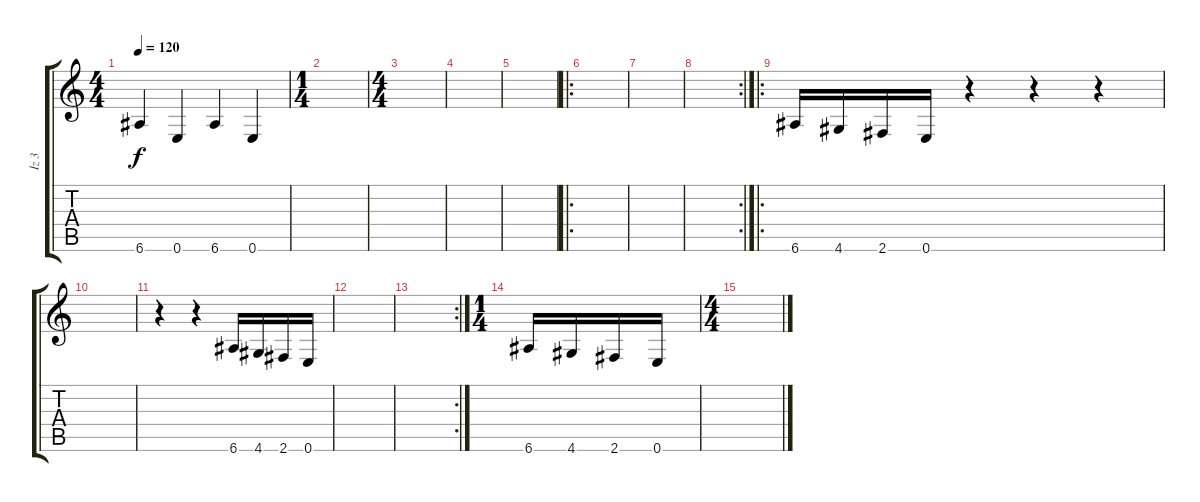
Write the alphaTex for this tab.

\track ("İz 3" "İz 3") {instrument guitarharmonics}
\staff {score tabs}
\tuning (E4 B3 G3 D3 A2 E2) {hide}
\ts (4 4)
\tempo 120
\clef g2
\ks c
6.6.4{dy f} 0.6.4 6.6.4 0.6.4 |
\ts (1 4)
|
\ts (4 4)
|
|
|
\ro
|
|
\rc 2
|
\ro
6.6.16 4.6.16 2.6.16 0.6.16 r.4 r.4 r.4 |
|
r.4 r.4 6.6.16 4.6.16 2.6.16 0.6.16 |
|
\rc 2
|
\ts (1 4)
6.6.16 4.6.16 2.6.16 0.6.16 |
\ts (4 4)
